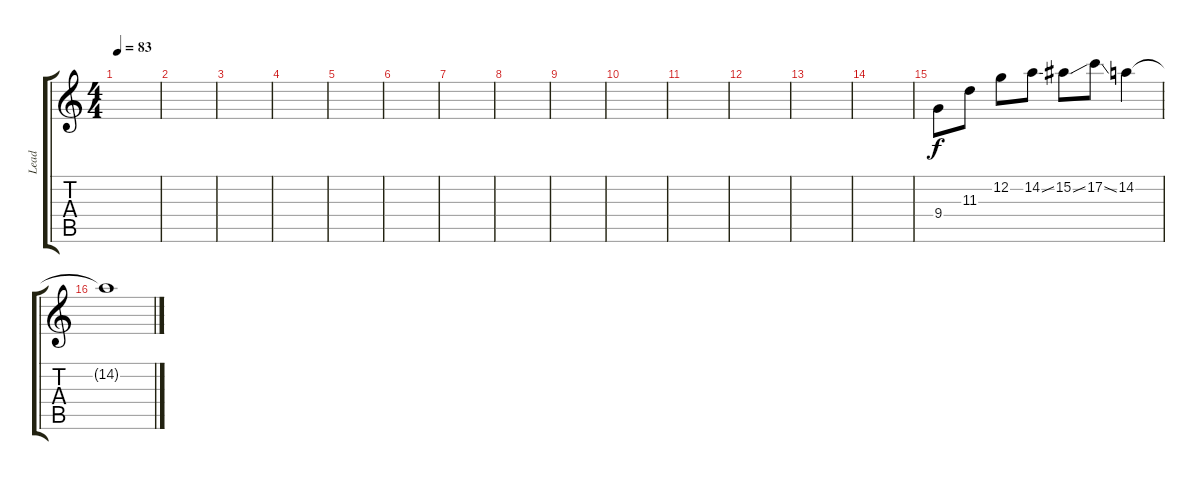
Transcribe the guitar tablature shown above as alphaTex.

\track ("Lead" "Lead") {instrument distortionguitar}
\staff {score tabs}
\tuning (C4 G3 Eb3 Bb2 F2 C2) {hide}
\ts (4 4)
\tempo 83
\clef g2
\ks c
|
|
|
|
|
|
|
|
|
|
|
|
|
|
9.4.8{instrument electricguitarjazz} 11.3.8 12.2.8 14.2{ss}.8 15.2{ss}.8 17.2{ss}.8 14.2.4 |
14.2{t}.1
